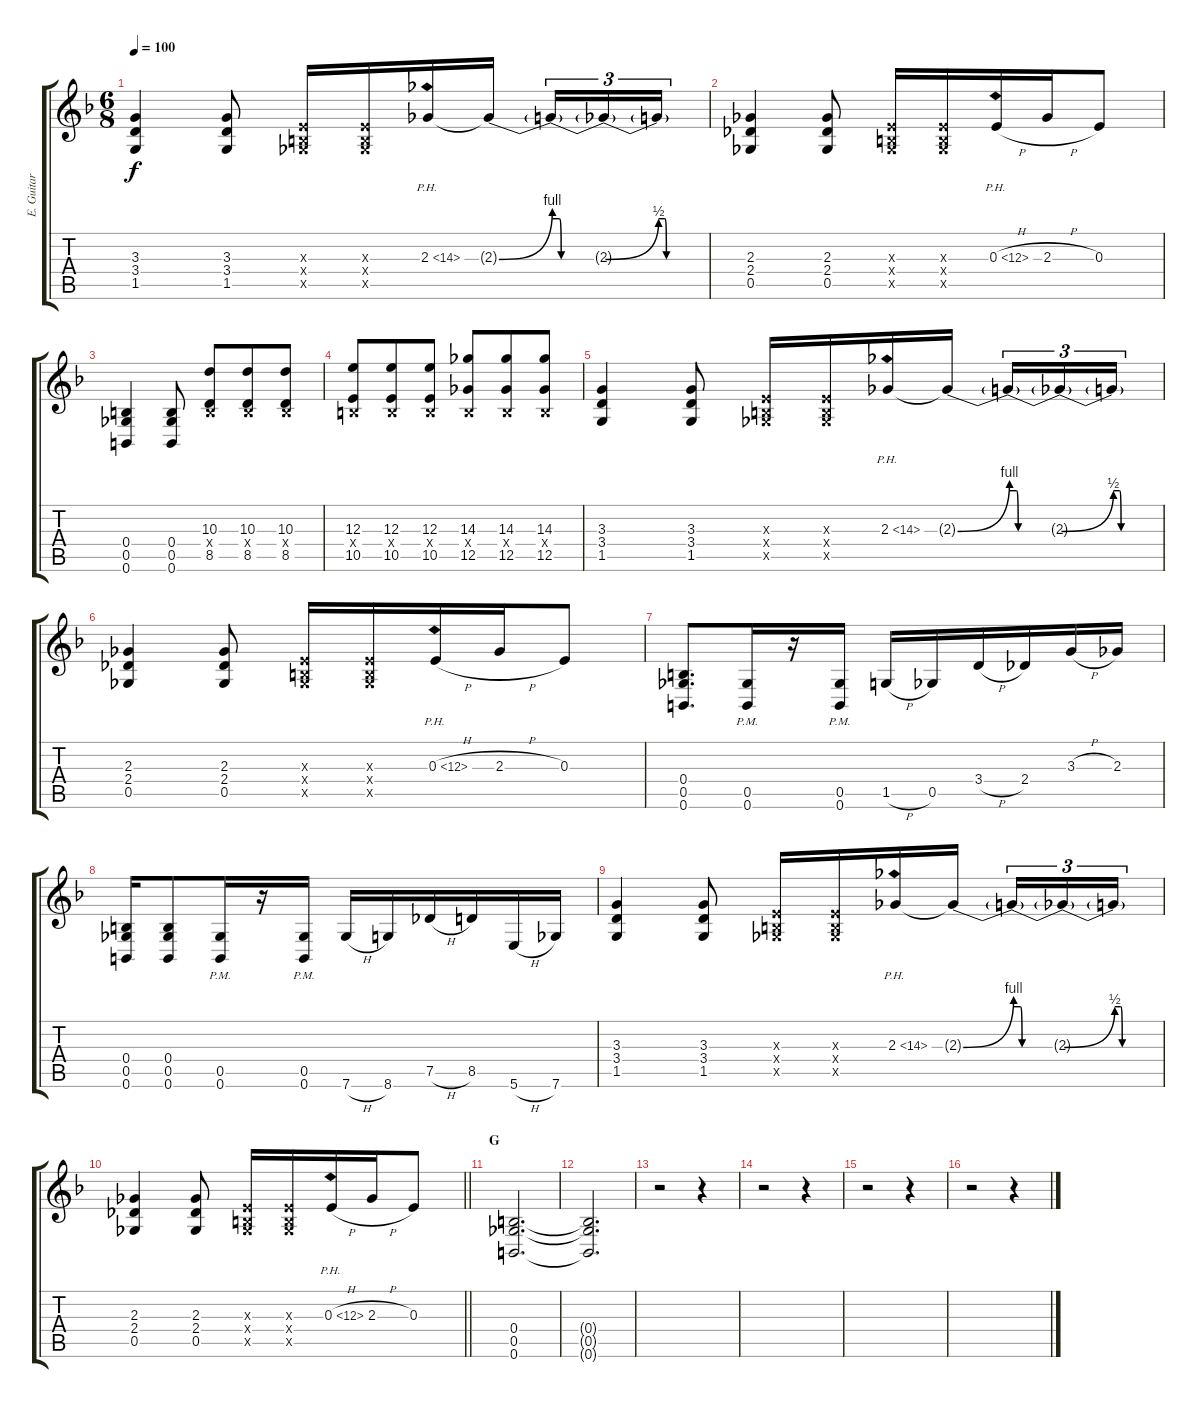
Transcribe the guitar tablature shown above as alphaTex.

\track ("E. Guitar I" "E. Guitar ") {instrument overdrivenguitar}
\staff {score tabs}
\tuning (Db4 Ab3 E3 B2 Gb2 B1) {hide}
\ts (6 8)
\tempo 100
\clef g2
\ks f
(3.3 3.4 1.5).4{dy f} (3.3 3.4 1.5).8 (0.3{x} 0.4{x} 0.5{x}).16 (0.3{x} 0.4{x} 0.5{x}).16 2.3{ph 12}.16 2.3{be (bend 0 0 60 4) t}.16{beam splitsecondary} 2.3{be (custom 0 2 8 2 10 0 30 0 60 0) t}.16{tu (3 2)} 2.3{be (bend 0 0 60 2) t}.16{tu (3 2)} 2.3{be (custom 0 2 8 2 10 0 30 0 60 0) t}.16{tu (3 2)} |
(2.3 2.4 0.5).4 (2.3 2.4 0.5).8 (0.3{x} 0.4{x} 0.5{x}).16 (0.3{x} 0.4{x} 0.5{x}).16 0.3{ph 12 h}.16 2.3{h}.16 0.3.8 |
(0.4 0.5 0.6).4 (0.4 0.5 0.6).8 (10.3 0.4{x} 8.5).8 (10.3 0.4{x} 8.5).8 (10.3 0.4{x} 8.5).8 |
(12.3 0.4{x} 10.5).8 (12.3 0.4{x} 10.5).8 (12.3 0.4{x} 10.5).8 (14.3 0.4{x} 12.5).8 (14.3 0.4{x} 12.5).8 (14.3 0.4{x} 12.5).8 |
(3.3 3.4 1.5).4 (3.3 3.4 1.5).8 (0.3{x} 0.4{x} 0.5{x}).16 (0.3{x} 0.4{x} 0.5{x}).16 2.3{ph 12}.16 2.3{be (bend 0 0 60 4) t}.16{beam splitsecondary} 2.3{be (custom 0 2 8 2 10 0 30 0 60 0) t}.16{tu (3 2)} 2.3{be (bend 0 0 60 2) t}.16{tu (3 2)} 2.3{be (custom 0 2 8 2 10 0 30 0 60 0) t}.16{tu (3 2)} |
(2.3 2.4 0.5).4 (2.3 2.4 0.5).8 (0.3{x} 0.4{x} 0.5{x}).16 (0.3{x} 0.4{x} 0.5{x}).16 0.3{ph 12 h}.16 2.3{h}.16 0.3.8 |
(0.4 0.5 0.6).8{d} (0.5{pm} 0.6{pm}).16 r.16 (0.5{pm} 0.6{pm}).16 1.5{h}.16 0.5.16 3.4{h}.16 2.4.16 3.3{h}.16 2.3.16 |
(0.4 0.5 0.6).16 (0.4 0.5 0.6).8 (0.5{pm} 0.6{pm}).16 r.16 (0.5{pm} 0.6{pm}).16 7.6{h}.16 8.6.16 7.5{h}.16 8.5.16 5.6{h}.16 7.6.16 |
(3.3 3.4 1.5).4 (3.3 3.4 1.5).8 (0.3{x} 0.4{x} 0.5{x}).16 (0.3{x} 0.4{x} 0.5{x}).16 2.3{ph 12}.16 2.3{be (bend 0 0 60 4) t}.16{beam splitsecondary} 2.3{be (custom 0 2 8 2 10 0 30 0 60 0) t}.16{tu (3 2)} 2.3{be (bend 0 0 60 2) t}.16{tu (3 2)} 2.3{be (custom 0 2 8 2 10 0 30 0 60 0) t}.16{tu (3 2)} |
\barLineRight lightlight
(2.3 2.4 0.5).4 (2.3 2.4 0.5).8 (0.3{x} 0.4{x} 0.5{x}).16 (0.3{x} 0.4{x} 0.5{x}).16 0.3{ph 12 h}.16 2.3{h}.16 0.3.8 |
\section ("" "G")
(0.4 0.5 0.6).2{d} |
(0.4{t} 0.5{t} 0.6{t}).2{d} |
r.2 r.4 |
r.2 r.4 |
r.2 r.4 |
r.2 r.4
